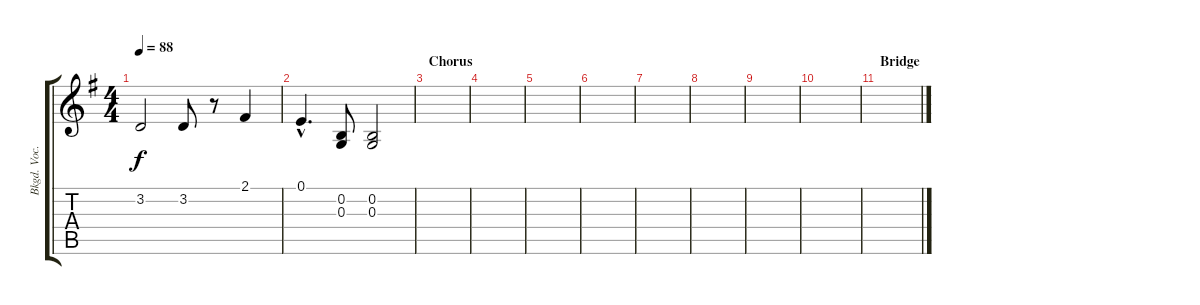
\track ("Bkgd. Voc." "Bkgd. Voc.") {instrument choiraahs}
\staff {score tabs}
\tuning (E4 B3 G3 D3 A2 E2) {hide}
\ts (4 4)
\tempo 88
\clef g2
\ks g
3.2.2{dy f} 3.2.8 r.8 2.1.4 |
0.1{hac}.4{d} (0.2 0.3).8 (0.2 0.3).2 |
\section ("" "Chorus")
|
|
|
|
|
|
|
|
\section ("" "Bridge")
